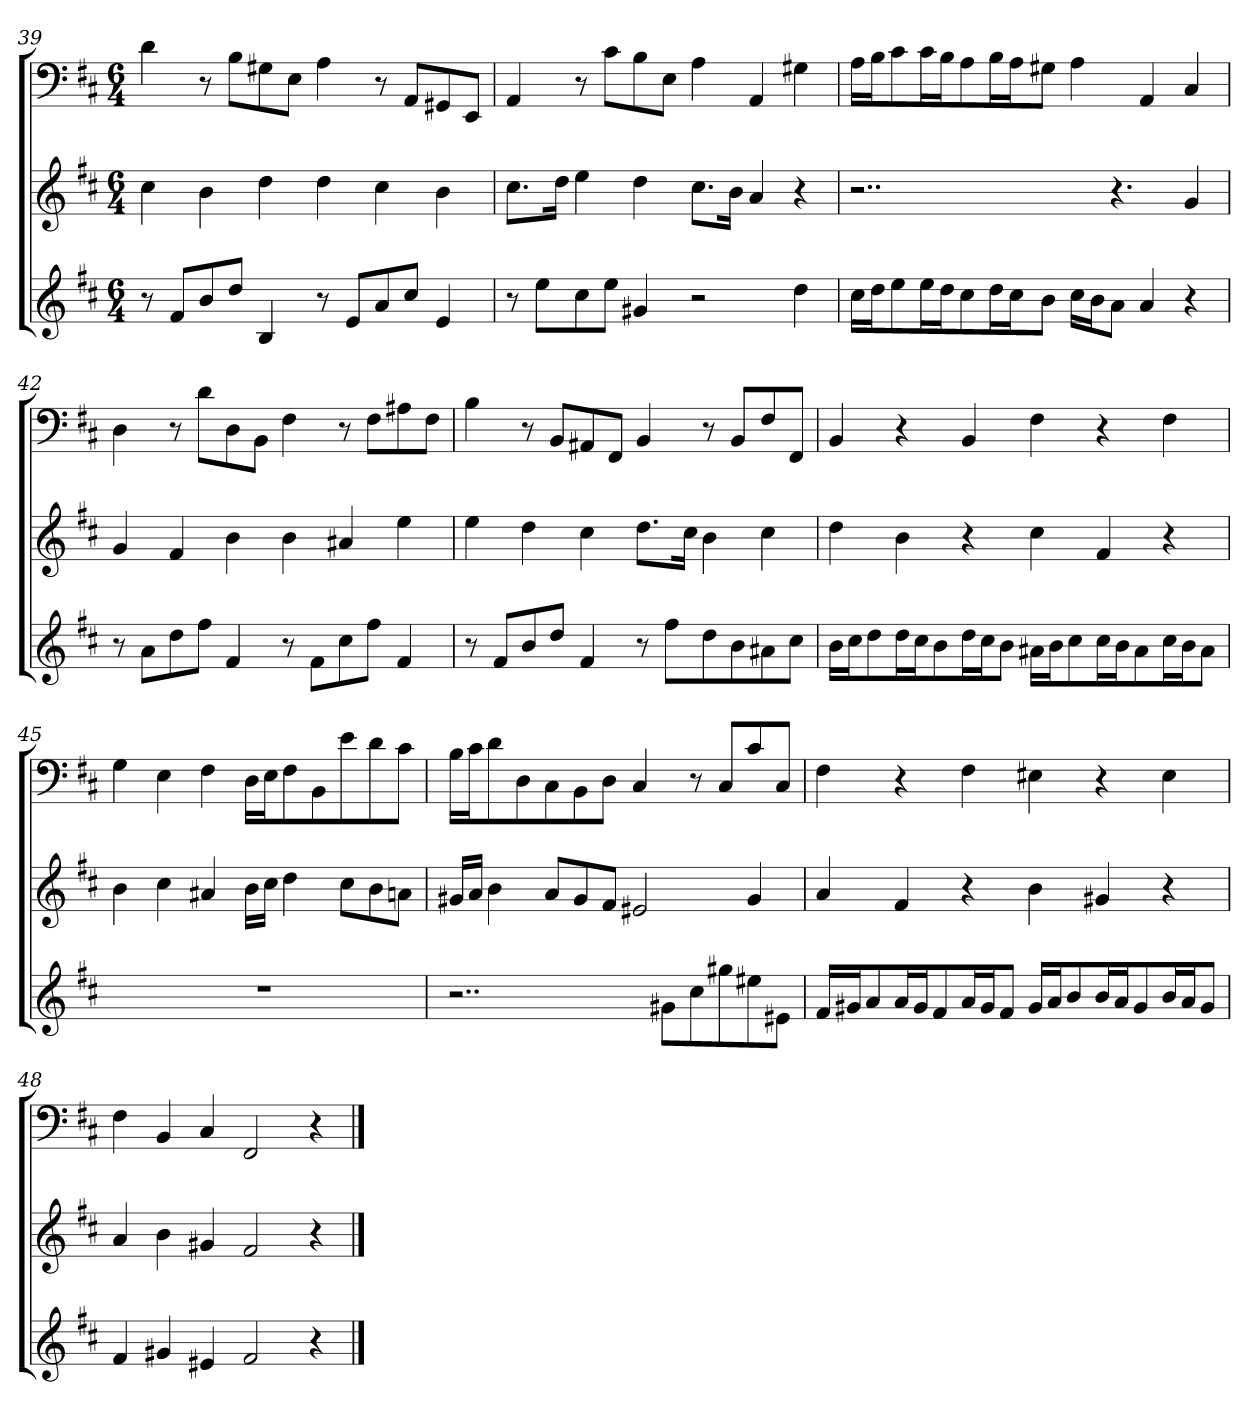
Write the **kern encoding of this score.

**kern	**kern	**kern
*part3	*part2	*part1
*staff3	*staff2	*staff1
*	*	*clefF4
*k[f#c#]	*k[f#c#]	*k[f#c#]
*D:	*D:	*D:
*M6/4	*M6/4	*M6/4
=39	=39	=39
8r	4cc#	4d
8f#L	.	.
8b	4b	8r
8ddJ	.	8B\L
4B	4dd	8G#X\
.	.	8E\J
8r	4dd	4A
8eL	.	.
8a	4cc#	8r
8cc#J	.	8AA/L
4e	4b	8GG#X/
.	.	8EE/J
=40	=40	=40
8r	8.cc#L	4AA
8eeL	.	.
.	16ddJk	.
8cc#	4ee	8r
8eeJ	.	8c#\L
4g#X	4dd	8B\
.	.	8E\J
2r	8.cc#L	4A
.	16bJk	.
.	4a	4AA
4dd	4r	4G#X
=41	=41	=41
16cc#LL	2..r	16A\LL
16ddJ	.	16B\J
8ee	.	8c#\
16eeL	.	16c#\L
16ddJ	.	16B\J
8cc#	.	8A\
16ddL	.	16B\L
16cc#J	.	16A\J
8bJ	.	8G#X\J
16cc#LL	.	4A
16bJ	.	.
8aJ	4.r	.
4a	.	4AA
4r	4g	4C#
=42	=42	=42
8r	4g	4D
8aL	.	.
8dd	4f#	8r
8ff#J	.	8d\L
4f#	4b	8D\
.	.	8BB\J
8r	4b	4F#
8f#L	.	.
8cc#	4a#X	8r
8ff#J	.	8F#\L
4f#	4ee	8A#X\
.	.	8F#\J
=43	=43	=43
8r	4ee	4B
8f#L	.	.
8b	4dd	8r
8ddJ	.	8BB/L
4f#	4cc#	8AA#X/
.	.	8FF#/J
8r	8.ddL	4BB
8ff#L	.	.
.	16cc#Jk	.
8dd	4b	8r
8b	.	8BB/L
8a#X	4cc#	8F#/
8cc#J	.	8FF#/J
=44	=44	=44
16bLL	4dd	4BB
16cc#J	.	.
8dd	.	.
16ddL	4b	4r
16cc#J	.	.
8b	.	.
16ddL	4r	4BB
16cc#J	.	.
8bJ	.	.
16a#XLL	4cc#	4F#
16bJ	.	.
8cc#	.	.
16cc#L	4f#	4r
16bJ	.	.
8a#	.	.
16cc#L	4r	4F#
16bJ	.	.
8a#J	.	.
=45	=45	=45
1.r	4b	4G
.	4cc#	4E
.	4a#X	4F#
.	16bLL	16D\LL
.	16cc#JJ	16E\J
.	4dd	8F#\
.	.	8BB\
.	8cc#L	8e\
.	8b	8d\
.	8anJ	8c#\J
=46	=46	=46
2..r	16g#XLL	16B\LL
.	16aJJ	16c#\J
.	4b	8d\
.	.	8D\
.	8aL	8C#\
.	8g#	8BB\
.	8f#J	8D\J
.	2e#X	4C#
8g#XL	.	.
8cc#	.	8r
8gg#X	.	8C#/L
8ee#X	4g#	8c#/
8e#XJ	.	8C#/J
=47	=47	=47
16f#LL	4a	4F#
16g#XJ	.	.
8a	.	.
16aL	4f#	4r
16g#J	.	.
8f#	.	.
16aL	4r	4F#
16g#J	.	.
8f#J	.	.
16g#LL	4b	4E#X
16aJ	.	.
8b	.	.
16bL	4g#X	4r
16aJ	.	.
8g#	.	.
16bL	4r	4E#
16aJ	.	.
8g#J	.	.
=48	=48	=48
4f#	4a	4F#
4g#X	4b	4BB
4e#X	4g#X	4C#
2f#	2f#	2FF#
4r	4r	4r
==	==	==
*-	*-	*-
